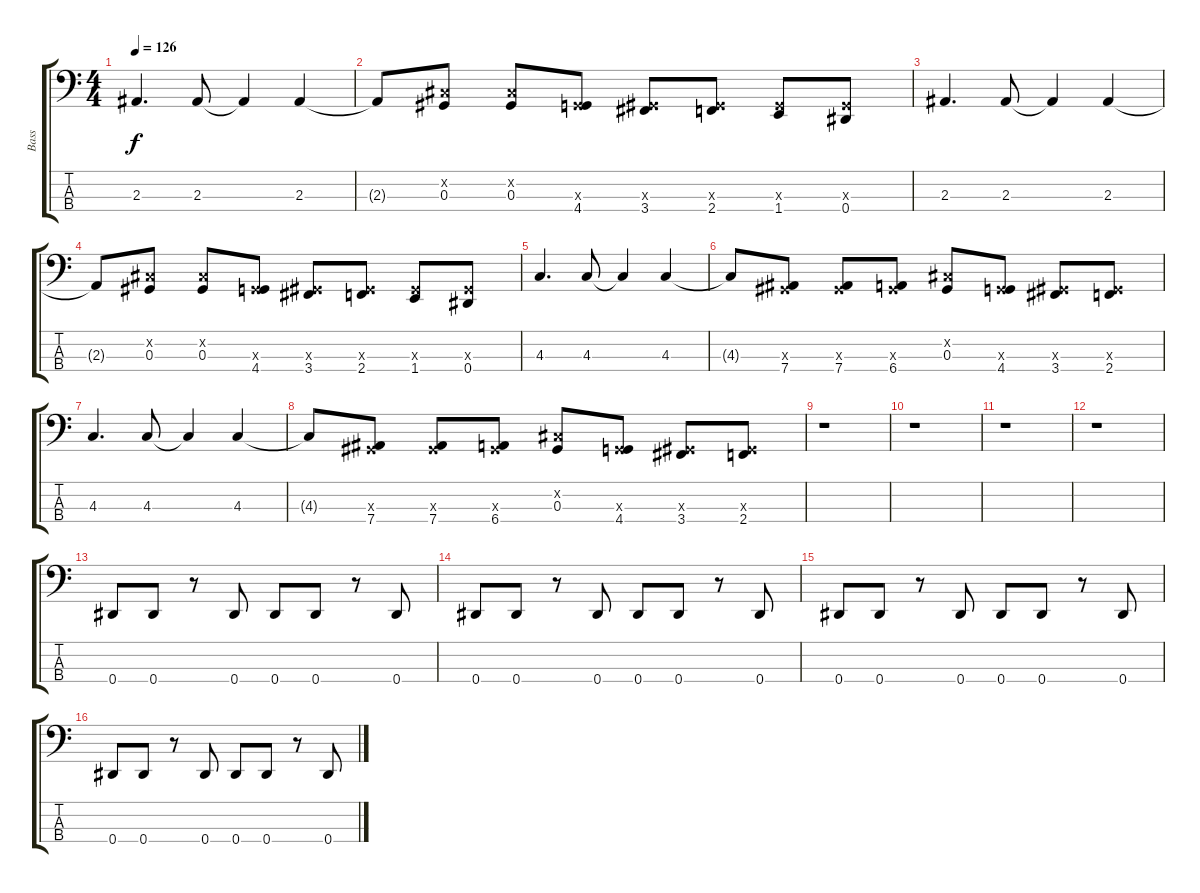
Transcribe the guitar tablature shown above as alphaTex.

\track ("Bass" "Bass") {instrument electricbassfinger}
\staff {score tabs}
\tuning (Gb2 Db2 Ab1 Eb1) {hide}
\ts (4 4)
\tempo 126
\clef f4
\ks c
2.3.4{d dy f} 2.3.8 2.3{t}.4 2.3.4 |
2.3{t}.8 (0.2{x} 0.3).8 (0.2{x} 0.3).8 (0.3{x} 4.4).8 (0.3{x} 3.4).8 (0.3{x} 2.4).8 (0.3{x} 1.4).8 (0.3{x} 0.4).8 |
2.3.4{d} 2.3.8 2.3{t}.4 2.3.4 |
2.3{t}.8 (0.2{x} 0.3).8 (0.2{x} 0.3).8 (0.3{x} 4.4).8 (0.3{x} 3.4).8 (0.3{x} 2.4).8 (0.3{x} 1.4).8 (0.3{x} 0.4).8 |
4.3.4{d} 4.3.8 4.3{t}.4 4.3.4 |
4.3{t}.8 (0.3{x} 7.4).8 (0.3{x} 7.4).8 (0.3{x} 6.4).8 (0.2{x} 0.3).8 (0.3{x} 4.4).8 (0.3{x} 3.4).8 (0.3{x} 2.4).8 |
4.3.4{d} 4.3.8 4.3{t}.4 4.3.4 |
4.3{t}.8 (0.3{x} 7.4).8 (0.3{x} 7.4).8 (0.3{x} 6.4).8 (0.2{x} 0.3).8 (0.3{x} 4.4).8 (0.3{x} 3.4).8 (0.3{x} 2.4).8 |
r.1 |
r.1 |
r.1 |
r.1 |
0.4.8 0.4.8 r.8 0.4.8 0.4.8 0.4.8 r.8 0.4.8 |
0.4.8 0.4.8 r.8 0.4.8 0.4.8 0.4.8 r.8 0.4.8 |
0.4.8 0.4.8 r.8 0.4.8 0.4.8 0.4.8 r.8 0.4.8 |
0.4.8 0.4.8 r.8 0.4.8 0.4.8 0.4.8 r.8 0.4.8
